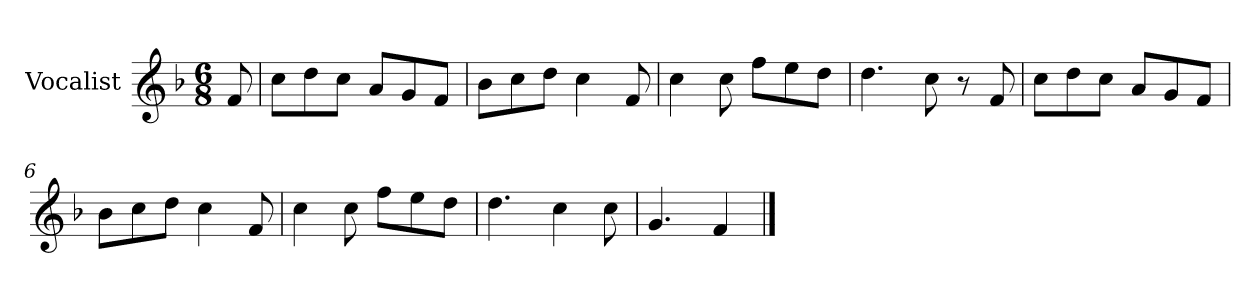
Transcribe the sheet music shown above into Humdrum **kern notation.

**kern
*part1
*staff1
*I"Vocalist
*k[b-]
*F:
*M6/8
=
8f
=1
8ccL
8dd
8ccJ
8aL
8g
8fJ
=2
8b-L
8cc
8ddJ
4cc
8f
=3
4cc
8cc
8ffL
8ee
8ddJ
=4
4.dd
8cc
8r
8f
=5
8ccL
8dd
8ccJ
8aL
8g
8fJ
=6
8b-L
8cc
8ddJ
4cc
8f
=7
4cc
8cc
8ffL
8ee
8ddJ
=8
4.dd
4cc
8cc
=9
4.g
4f
==
*-
